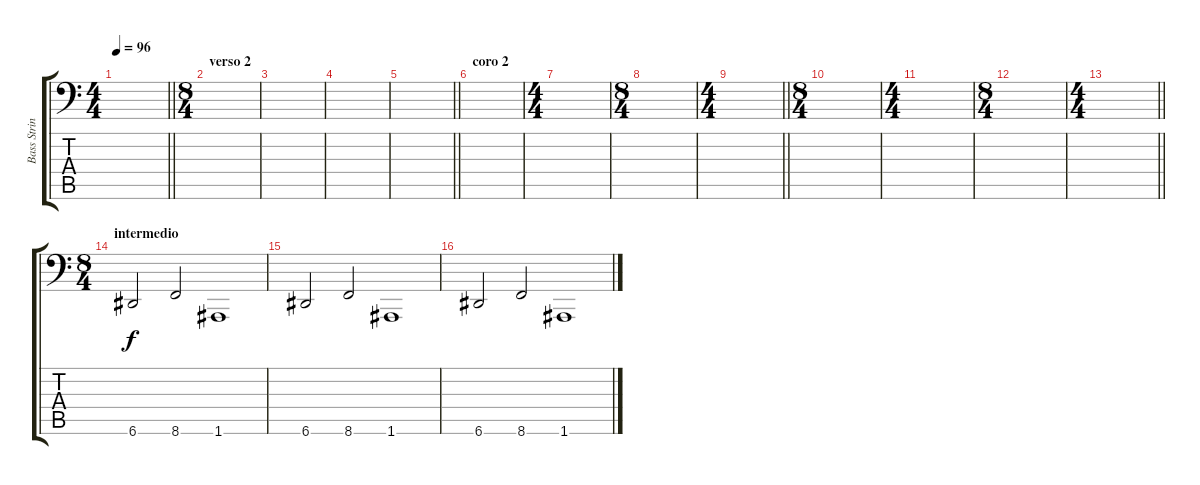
\track ("Bass String" "Bass Strin") {instrument stringensemble1}
\staff {score tabs}
\tuning (B3 Gb3 D3 A2 E2 A1) {hide}
\ts (4 4)
\tempo 96
\clef f4
\barLineRight lightlight
\ks c
|
\ts (8 4)
\section ("" "verso 2")
|
|
|
\barLineRight lightlight
|
\section ("" "coro 2")
|
\ts (4 4)
|
\ts (8 4)
|
\ts (4 4)
\barLineRight lightlight
|
\ts (8 4)
|
\ts (4 4)
|
\ts (8 4)
|
\ts (4 4)
\barLineRight lightlight
|
\ts (8 4)
\section ("" "intermedio")
6.6.2 8.6.2 1.6.1 |
6.6.2 8.6.2 1.6.1 |
6.6.2 8.6.2 1.6.1
